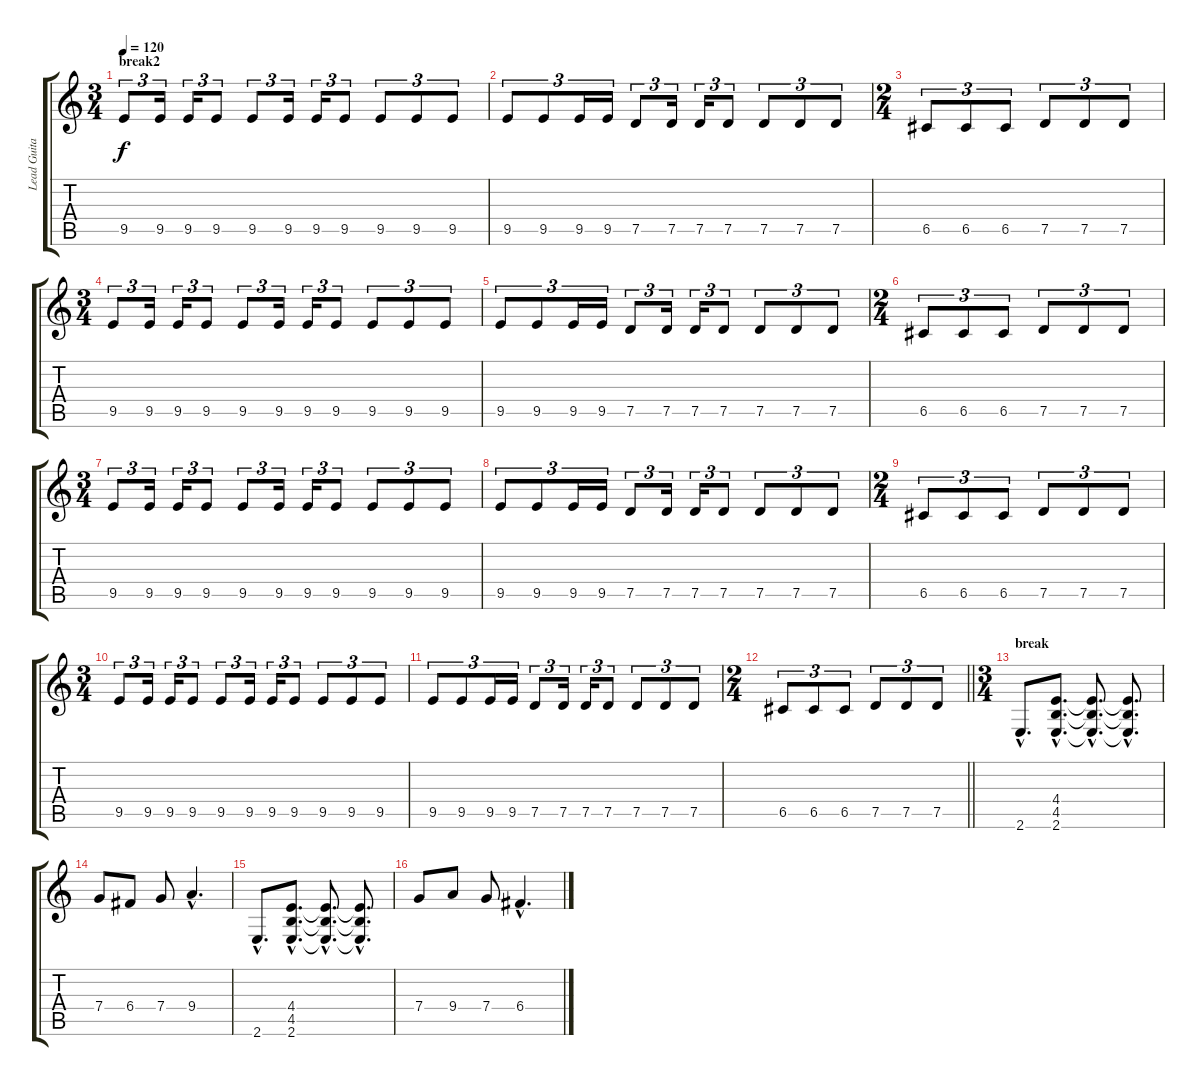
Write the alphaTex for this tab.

\track ("Lead Guitare" "Lead Guita") {instrument distortionguitar}
\staff {score tabs}
\tuning (D4 A3 F3 C3 G2 D2) {hide}
\ts (3 4)
\section ("" "break2")
\tempo 120
\clef g2
\ks c
9.5.8{tu (3 2) dy f} 9.5.16{tu (3 2)} 9.5.16{tu (3 2)} 9.5.8{tu (3 2)} 9.5.8{tu (3 2)} 9.5.16{tu (3 2)} 9.5.16{tu (3 2)} 9.5.8{tu (3 2)} 9.5.8{tu (3 2)} 9.5.8{tu (3 2)} 9.5.8{tu (3 2)} |
9.5.8{tu (3 2)} 9.5.8{tu (3 2)} 9.5.16{tu (3 2)} 9.5.16{tu (3 2)} 7.5.8{tu (3 2)} 7.5.16{tu (3 2)} 7.5.16{tu (3 2)} 7.5.8{tu (3 2)} 7.5.8{tu (3 2)} 7.5.8{tu (3 2)} 7.5.8{tu (3 2)} |
\ts (2 4)
6.5.8{tu (3 2)} 6.5.8{tu (3 2)} 6.5.8{tu (3 2)} 7.5.8{tu (3 2)} 7.5.8{tu (3 2)} 7.5.8{tu (3 2)} |
\ts (3 4)
9.5.8{tu (3 2)} 9.5.16{tu (3 2)} 9.5.16{tu (3 2)} 9.5.8{tu (3 2)} 9.5.8{tu (3 2)} 9.5.16{tu (3 2)} 9.5.16{tu (3 2)} 9.5.8{tu (3 2)} 9.5.8{tu (3 2)} 9.5.8{tu (3 2)} 9.5.8{tu (3 2)} |
9.5.8{tu (3 2)} 9.5.8{tu (3 2)} 9.5.16{tu (3 2)} 9.5.16{tu (3 2)} 7.5.8{tu (3 2)} 7.5.16{tu (3 2)} 7.5.16{tu (3 2)} 7.5.8{tu (3 2)} 7.5.8{tu (3 2)} 7.5.8{tu (3 2)} 7.5.8{tu (3 2)} |
\ts (2 4)
6.5.8{tu (3 2)} 6.5.8{tu (3 2)} 6.5.8{tu (3 2)} 7.5.8{tu (3 2)} 7.5.8{tu (3 2)} 7.5.8{tu (3 2)} |
\ts (3 4)
9.5.8{tu (3 2)} 9.5.16{tu (3 2)} 9.5.16{tu (3 2)} 9.5.8{tu (3 2)} 9.5.8{tu (3 2)} 9.5.16{tu (3 2)} 9.5.16{tu (3 2)} 9.5.8{tu (3 2)} 9.5.8{tu (3 2)} 9.5.8{tu (3 2)} 9.5.8{tu (3 2)} |
9.5.8{tu (3 2)} 9.5.8{tu (3 2)} 9.5.16{tu (3 2)} 9.5.16{tu (3 2)} 7.5.8{tu (3 2)} 7.5.16{tu (3 2)} 7.5.16{tu (3 2)} 7.5.8{tu (3 2)} 7.5.8{tu (3 2)} 7.5.8{tu (3 2)} 7.5.8{tu (3 2)} |
\ts (2 4)
6.5.8{tu (3 2)} 6.5.8{tu (3 2)} 6.5.8{tu (3 2)} 7.5.8{tu (3 2)} 7.5.8{tu (3 2)} 7.5.8{tu (3 2)} |
\ts (3 4)
9.5.8{tu (3 2)} 9.5.16{tu (3 2)} 9.5.16{tu (3 2)} 9.5.8{tu (3 2)} 9.5.8{tu (3 2)} 9.5.16{tu (3 2)} 9.5.16{tu (3 2)} 9.5.8{tu (3 2)} 9.5.8{tu (3 2)} 9.5.8{tu (3 2)} 9.5.8{tu (3 2)} |
9.5.8{tu (3 2)} 9.5.8{tu (3 2)} 9.5.16{tu (3 2)} 9.5.16{tu (3 2)} 7.5.8{tu (3 2)} 7.5.16{tu (3 2)} 7.5.16{tu (3 2)} 7.5.8{tu (3 2)} 7.5.8{tu (3 2)} 7.5.8{tu (3 2)} 7.5.8{tu (3 2)} |
\ts (2 4)
\barLineRight lightlight
6.5.8{tu (3 2)} 6.5.8{tu (3 2)} 6.5.8{tu (3 2)} 7.5.8{tu (3 2)} 7.5.8{tu (3 2)} 7.5.8{tu (3 2)} |
\ts (3 4)
\section ("" "break")
2.6{hac}.8{d} (4.4{hac} 4.5{hac} 2.6{hac}).8{d} (4.4{hac t} 4.5{hac t} 2.6{hac t}).8{d} (4.4{hac t} 4.5{hac t} 2.6{hac t}).8{d} |
7.4.8 6.4.8 7.4.8 9.4{hac}.4{d} |
2.6{hac}.8{d} (4.4{hac} 4.5{hac} 2.6{hac}).8{d} (4.4{hac t} 4.5{hac t} 2.6{hac t}).8{d} (4.4{hac t} 4.5{hac t} 2.6{hac t}).8{d} |
7.4.8 9.4.8 7.4.8 6.4{hac}.4{d}
